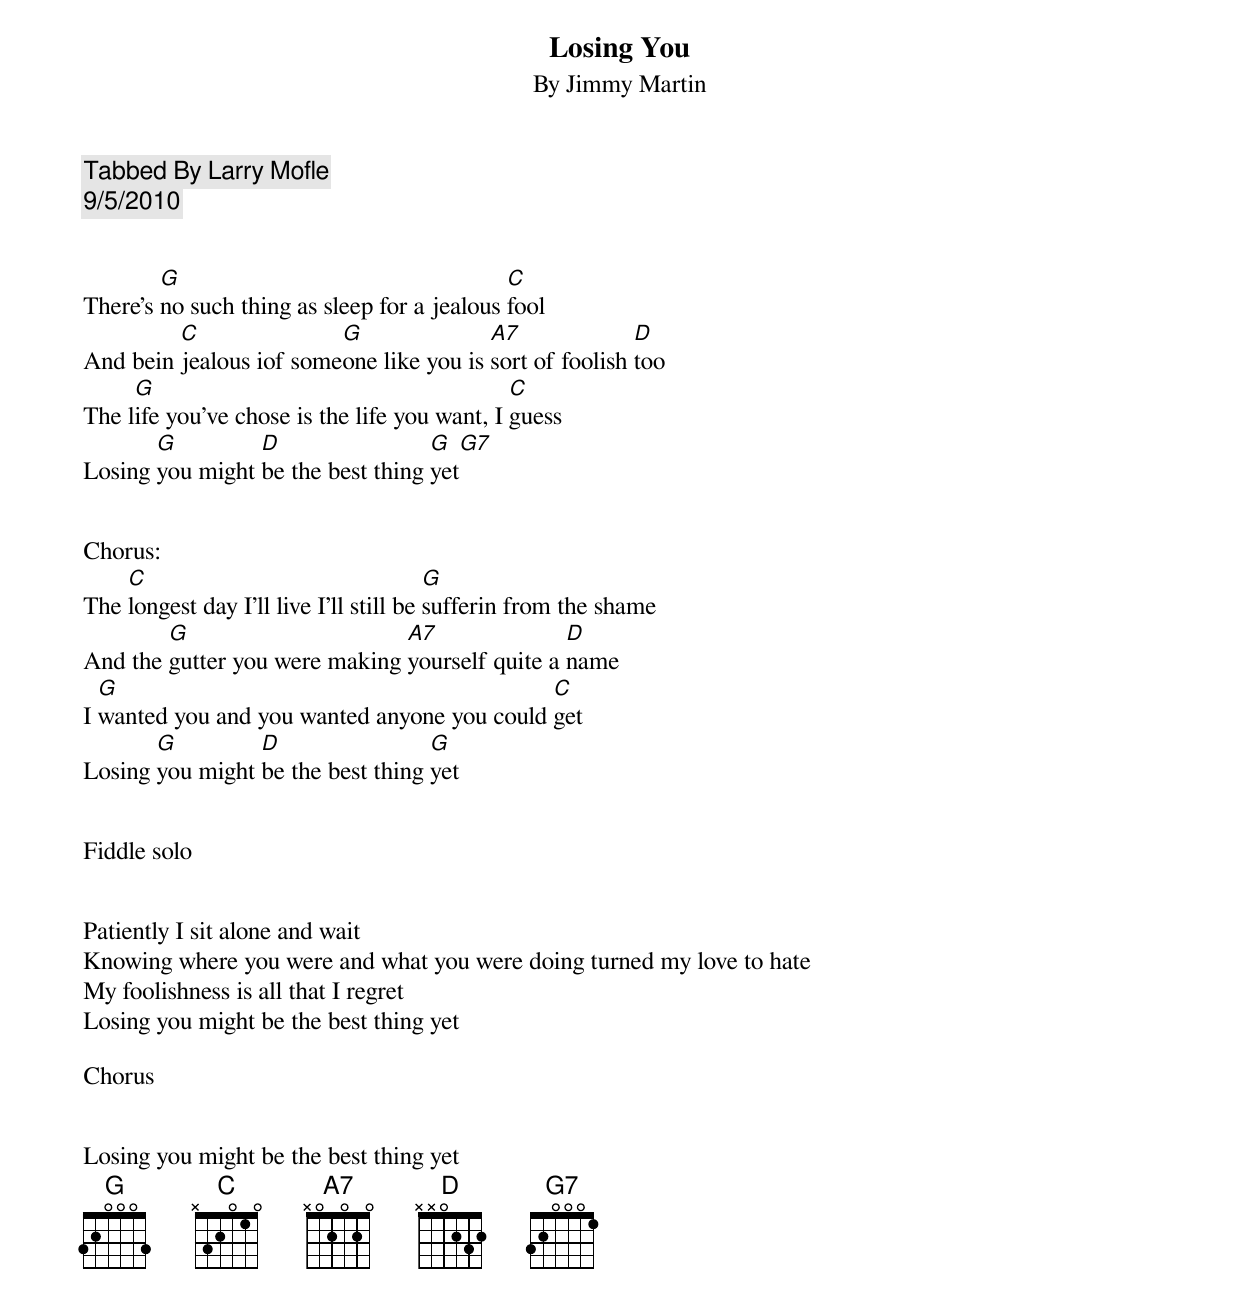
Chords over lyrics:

Losing You
By Jimmy Martin
Tabbed By Larry Mofle
9/5/2010


        G                                    C
There's no such thing as sleep for a jealous fool
         C               G               A7              D
And bein jealous iof someone like you is sort of foolish too
     G                                        C
The life you've chose is the life you want, I guess
       G         D                 G    G7
Losing you might be the best thing yet


Chorus:
    C                                   G
The longest day I'll live I'll still be sufferin from the shame
        G                      A7               D
And the gutter you were making yourself quite a name
  G                                          C
I wanted you and you wanted anyone you could get
       G         D                 G
Losing you might be the best thing yet


Fiddle solo


Patiently I sit alone and wait
Knowing where you were and what you were doing turned my love to hate
My foolishness is all that I regret
Losing you might be the best thing yet

Chorus


Losing you might be the best thing yet
